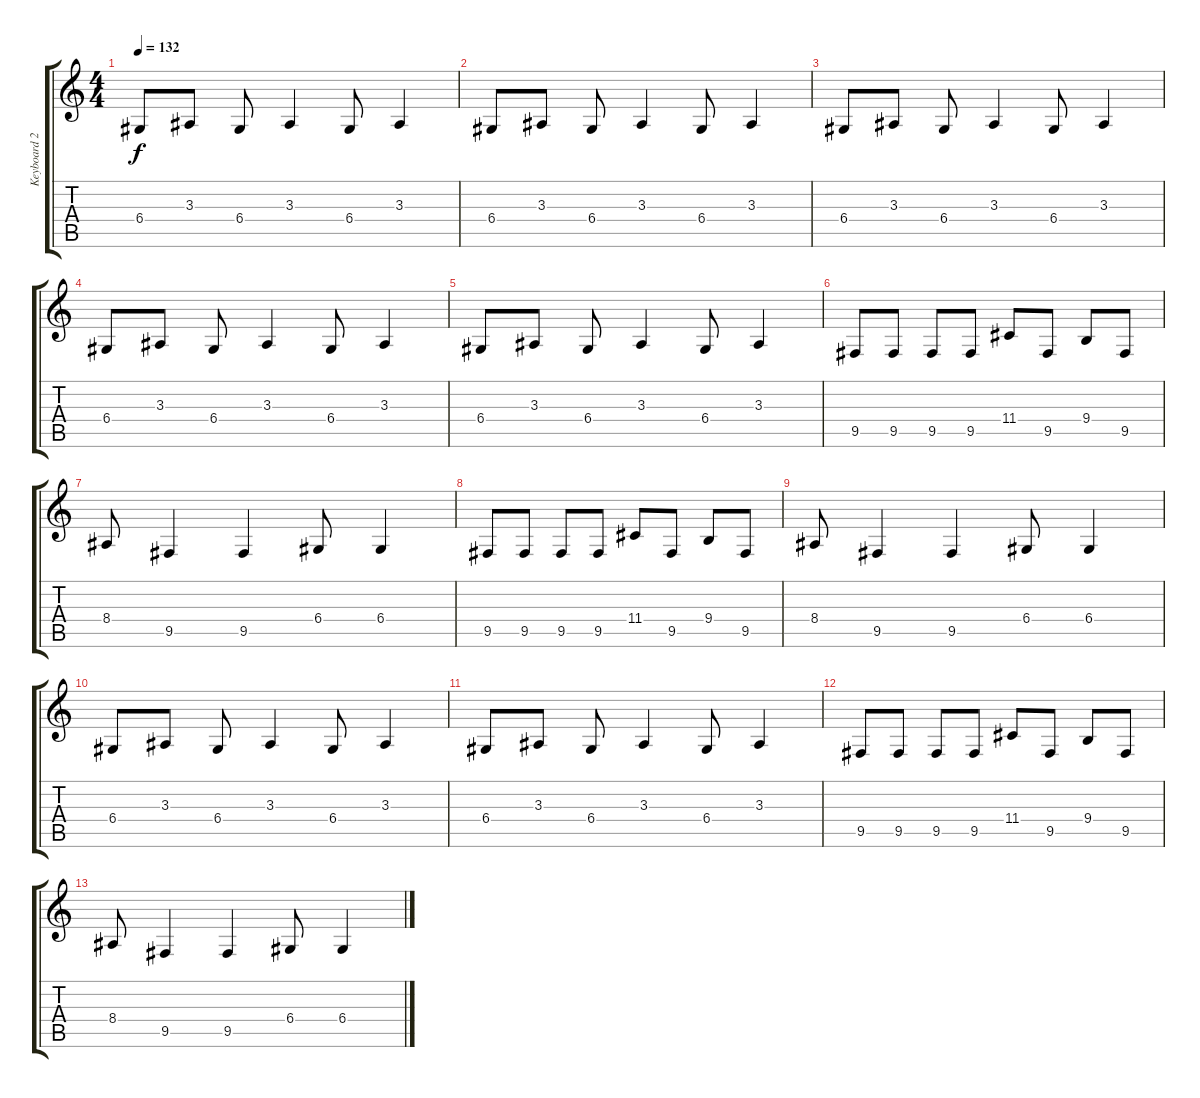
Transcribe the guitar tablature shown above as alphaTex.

\track ("Keyboard 2" "Keyboard 2") {instrument electricpiano1}
\staff {score tabs}
\tuning (E4 B3 G3 D3 A2 E2) {hide}
\ts (4 4)
\tempo 132
\clef g2
\ks c
6.4.8{dy f} 3.3.8 6.4.8 3.3.4 6.4.8 3.3.4 |
6.4.8 3.3.8 6.4.8 3.3.4 6.4.8 3.3.4 |
6.4.8 3.3.8 6.4.8 3.3.4 6.4.8 3.3.4 |
6.4.8 3.3.8 6.4.8 3.3.4 6.4.8 3.3.4 |
6.4.8 3.3.8 6.4.8 3.3.4 6.4.8 3.3.4 |
9.5.8 9.5.8 9.5.8 9.5.8 11.4.8 9.5.8 9.4.8 9.5.8 |
8.4.8 9.5.4 9.5.4 6.4.8 6.4.4 |
9.5.8 9.5.8 9.5.8 9.5.8 11.4.8 9.5.8 9.4.8 9.5.8 |
8.4.8 9.5.4 9.5.4 6.4.8 6.4.4 |
6.4.8 3.3.8 6.4.8 3.3.4 6.4.8 3.3.4 |
6.4.8 3.3.8 6.4.8 3.3.4 6.4.8 3.3.4 |
9.5.8 9.5.8 9.5.8 9.5.8 11.4.8 9.5.8 9.4.8 9.5.8 |
8.4.8 9.5.4 9.5.4 6.4.8 6.4.4
